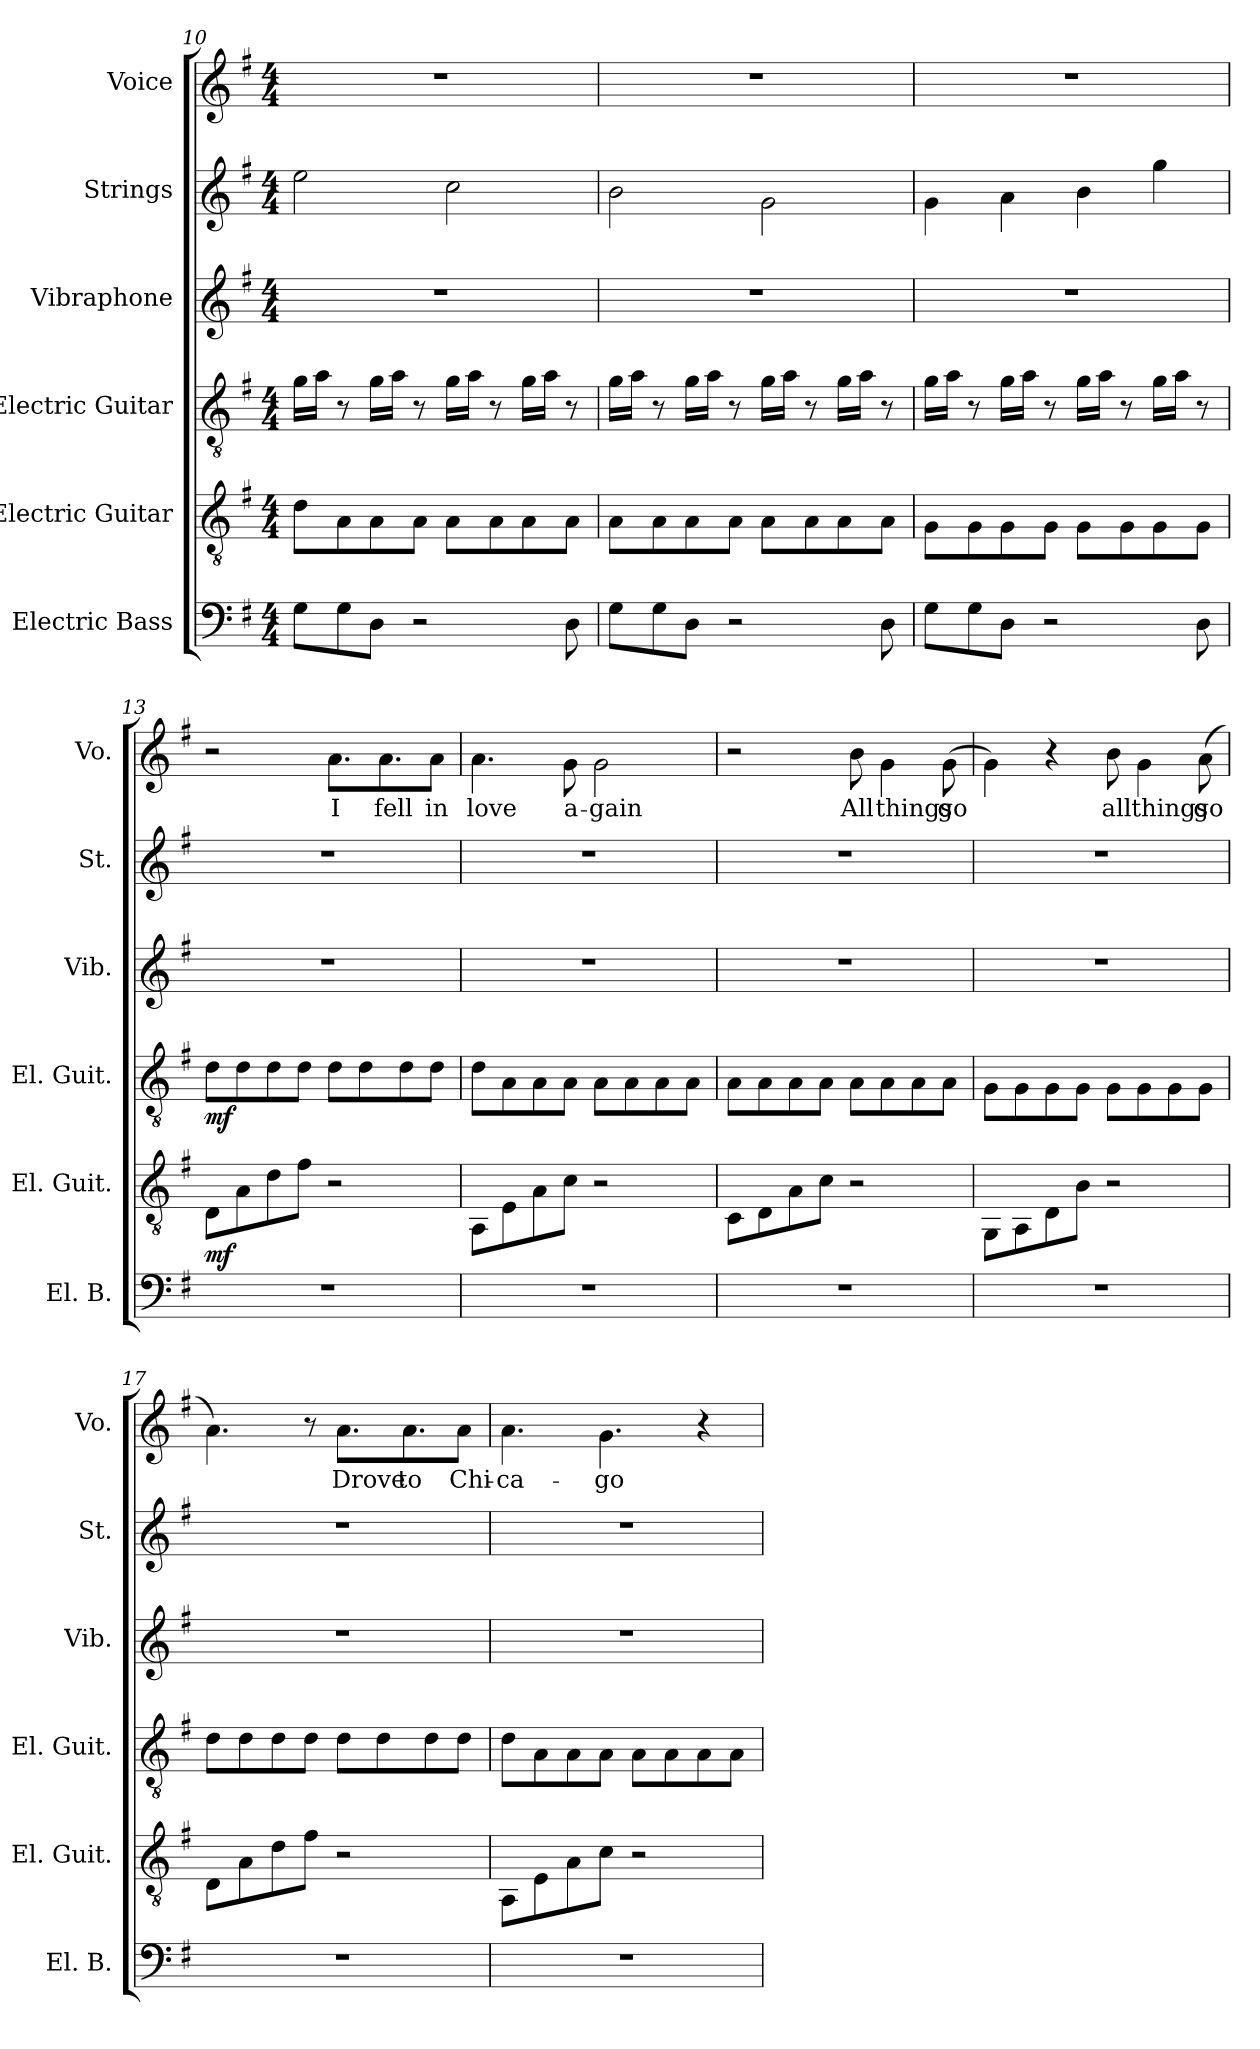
**kern	**dynam	**kern	**kern	**dynam	**kern	**kern	**kern	**text
*part6	*part6	*part5	*part4	*part4	*part3	*part2	*part1	*part1
*staff6	*staff6	*staff5	*staff4	*staff4	*staff3	*staff2	*staff1	*staff1
*I"Electric Bass	*	*I"Electric Guitar	*I"Electric Guitar	*	*I"Vibraphone	*I"Strings	*I"Voice	*
*I'El. B.	*	*I'El. Guit.	*I'El. Guit.	*	*I'Vib.	*I'St.	*I'Vo.	*
*clefF4	*	*clefGv2	*clefGv2	*	*clefG2	*clefG2	*clefG2	*
*k[f#]	*	*k[f#]	*k[f#]	*	*k[f#]	*k[f#]	*k[f#]	*
*M4/4	*	*M4/4	*M4/4	*	*M4/4	*M4/4	*M4/4	*
=10	=10	=10	=10	=10	=10	=10	=10	=10
8G\L	.	8d\L	16g\LL	.	1r	2ee\	1r	.
.	.	.	16a\JJ	.	.	.	.	.
8G\	.	8A\	8r	.	.	.	.	.
8D\J	.	8A\	16g\LL	.	.	.	.	.
.	.	.	16a\JJ	.	.	.	.	.
2r	.	8A\J	8r	.	.	.	.	.
.	.	8A\L	16g\LL	.	.	2cc\	.	.
.	.	.	16a\JJ	.	.	.	.	.
.	.	8A\	8r	.	.	.	.	.
.	.	8A\	16g\LL	.	.	.	.	.
.	.	.	16a\JJ	.	.	.	.	.
8D\	.	8A\J	8r	.	.	.	.	.
=11	=11	=11	=11	=11	=11	=11	=11	=11
8G\L	.	8A\L	16g\LL	.	1r	2b\	1r	.
.	.	.	16a\JJ	.	.	.	.	.
8G\	.	8A\	8r	.	.	.	.	.
8D\J	.	8A\	16g\LL	.	.	.	.	.
.	.	.	16a\JJ	.	.	.	.	.
2r	.	8A\J	8r	.	.	.	.	.
.	.	8A\L	16g\LL	.	.	2g\	.	.
.	.	.	16a\JJ	.	.	.	.	.
.	.	8A\	8r	.	.	.	.	.
.	.	8A\	16g\LL	.	.	.	.	.
.	.	.	16a\JJ	.	.	.	.	.
8D\	.	8A\J	8r	.	.	.	.	.
!!LO:PB:g=z
=12	=12	=12	=12	=12	=12	=12	=12	=12
8G\L	.	8G\L	16g\LL	.	1r	4g\	1r	.
.	.	.	16a\JJ	.	.	.	.	.
8G\	.	8G\	8r	.	.	.	.	.
8D\J	.	8G\	16g\LL	.	.	4a\	.	.
.	.	.	16a\JJ	.	.	.	.	.
2r	.	8G\J	8r	.	.	.	.	.
.	.	8G\L	16g\LL	.	.	4b\	.	.
.	.	.	16a\JJ	.	.	.	.	.
.	.	8G\	8r	.	.	.	.	.
.	.	8G\	16g\LL	.	.	4gg\	.	.
.	.	.	16a\JJ	.	.	.	.	.
8D\	.	8G\J	8r	.	.	.	.	.
=13	=13	=13	=13	=13	=13	=13	=13	=13
!	!LO:DY:a	!	!	!LO:DY:b	!	!	!	!
1r	mf	8D\L	8d\L	mf	1r	1r	2r	.
.	.	8A\	8d\	.	.	.	.	.
.	.	8d\	8d\	.	.	.	.	.
.	.	8f#\J	8d\J	.	.	.	.	.
.	.	2r	8d\L	.	.	.	8.a\L	I
.	.	.	8d\	.	.	.	.	.
.	.	.	.	.	.	.	8.a\	fell
.	.	.	8d\	.	.	.	.	.
.	.	.	8d\J	.	.	.	8a\J	in
=14	=14	=14	=14	=14	=14	=14	=14	=14
1r	.	8AA\L	8d\L	.	1r	1r	4.a\	love
.	.	8E\	8A\	.	.	.	.	.
.	.	8A\	8A\	.	.	.	.	.
.	.	8c\J	8A\J	.	.	.	8g\	a-
.	.	2r	8A\L	.	.	.	2g\	-gain
.	.	.	8A\	.	.	.	.	.
.	.	.	8A\	.	.	.	.	.
.	.	.	8A\J	.	.	.	.	.
=15	=15	=15	=15	=15	=15	=15	=15	=15
1r	.	8C\L	8A\L	.	1r	1r	2r	.
.	.	8D\	8A\	.	.	.	.	.
.	.	8A\	8A\	.	.	.	.	.
.	.	8c\J	8A\J	.	.	.	.	.
.	.	2r	8A\L	.	.	.	8b\	All
.	.	.	8A\	.	.	.	4g\	things
.	.	.	8A\	.	.	.	.	.
.	.	.	8A\J	.	.	.	(8g\	go
!!LO:LB:g=z
=16	=16	=16	=16	=16	=16	=16	=16	=16
1r	.	8GG\L	8G\L	.	1r	1r	4g\)	.
.	.	8AA\	8G\	.	.	.	.	.
.	.	8D\	8G\	.	.	.	4r	.
.	.	8B\J	8G\J	.	.	.	.	.
.	.	2r	8G\L	.	.	.	8b\	all
.	.	.	8G\	.	.	.	4g\	things
.	.	.	8G\	.	.	.	.	.
.	.	.	8G\J	.	.	.	(8a\	go
=17	=17	=17	=17	=17	=17	=17	=17	=17
1r	.	8D\L	8d\L	.	1r	1r	4.a\)	.
.	.	8A\	8d\	.	.	.	.	.
.	.	8d\	8d\	.	.	.	.	.
.	.	8f#\J	8d\J	.	.	.	8r	.
.	.	2r	8d\L	.	.	.	8.a\L	Drove
.	.	.	8d\	.	.	.	.	.
.	.	.	.	.	.	.	8.a\	to
.	.	.	8d\	.	.	.	.	.
.	.	.	8d\J	.	.	.	8a\J	Chi-
=18	=18	=18	=18	=18	=18	=18	=18	=18
1r	.	8AA\L	8d\L	.	1r	1r	4.a\	-ca-
.	.	8E\	8A\	.	.	.	.	.
.	.	8A\	8A\	.	.	.	.	.
.	.	8c\J	8A\J	.	.	.	4.g\	-go
.	.	2r	8A\L	.	.	.	.	.
.	.	.	8A\	.	.	.	.	.
.	.	.	8A\	.	.	.	4r	.
.	.	.	8A\J	.	.	.	.	.
=	=	=	=	=	=	=	=	=
*-	*-	*-	*-	*-	*-	*-	*-	*-
